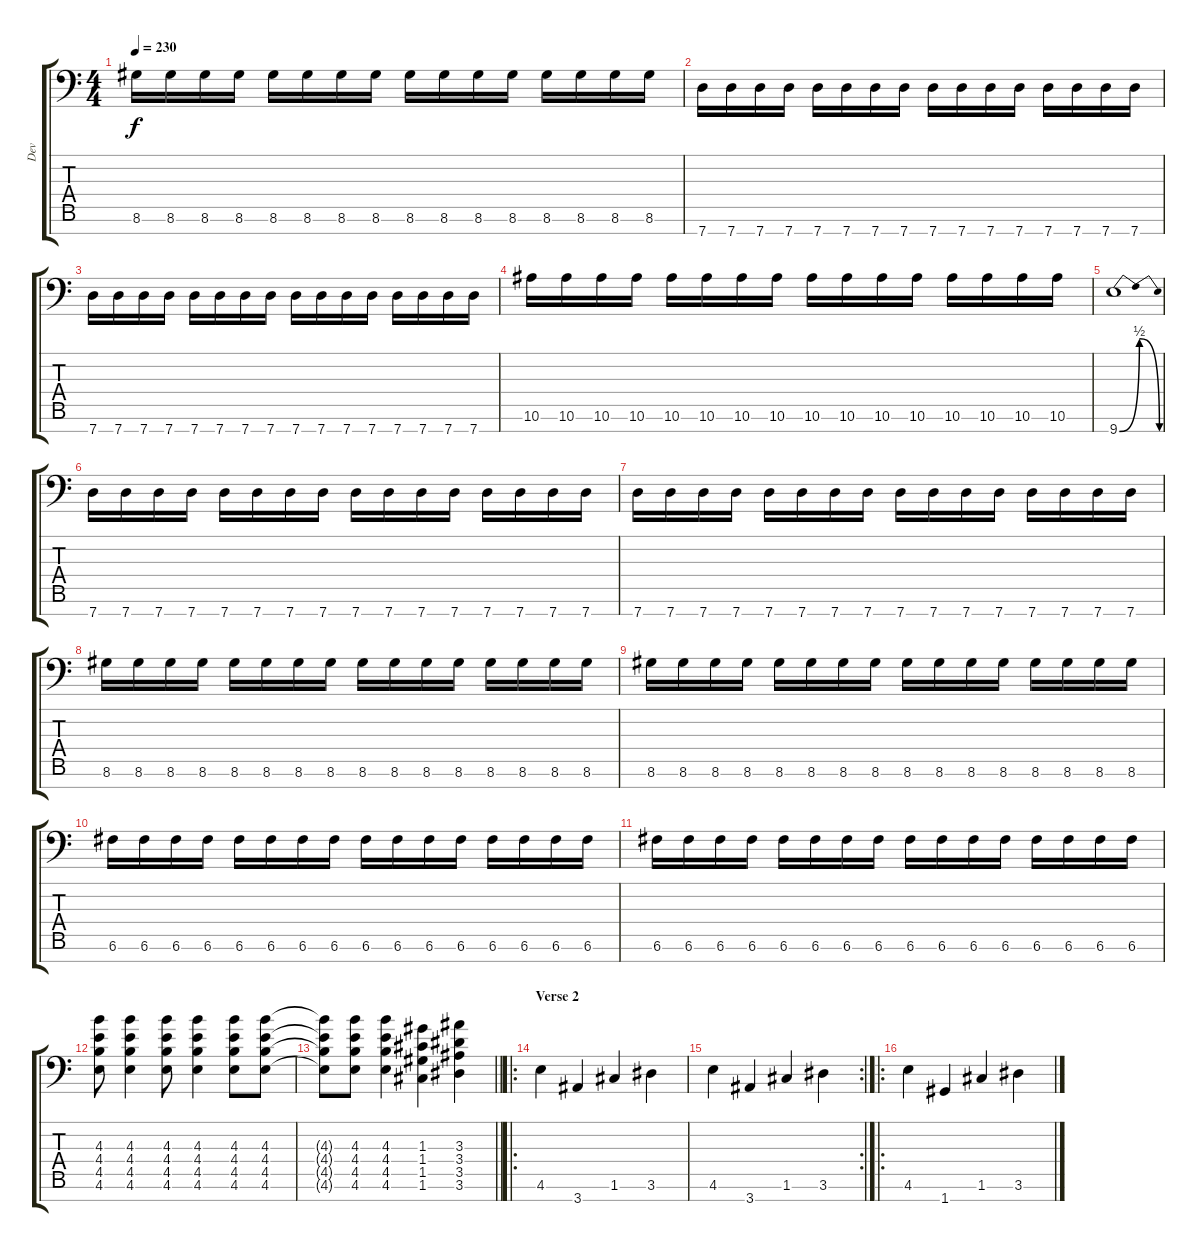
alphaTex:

\track ("Dev " "Dev ") {instrument distortionguitar}
\staff {score tabs}
\tuning (E4 C4 G3 C3 G2 C2 G1) {hide}
\ts (4 4)
\tempo 230
\clef f4
\ks c
8.6.16{dy f} 8.6.16 8.6.16 8.6.16 8.6.16 8.6.16 8.6.16 8.6.16 8.6.16 8.6.16 8.6.16 8.6.16 8.6.16 8.6.16 8.6.16 8.6.16 |
7.7.16 7.7.16 7.7.16 7.7.16 7.7.16 7.7.16 7.7.16 7.7.16 7.7.16 7.7.16 7.7.16 7.7.16 7.7.16 7.7.16 7.7.16 7.7.16 |
7.7.16 7.7.16 7.7.16 7.7.16 7.7.16 7.7.16 7.7.16 7.7.16 7.7.16 7.7.16 7.7.16 7.7.16 7.7.16 7.7.16 7.7.16 7.7.16 |
10.6.16 10.6.16 10.6.16 10.6.16 10.6.16 10.6.16 10.6.16 10.6.16 10.6.16 10.6.16 10.6.16 10.6.16 10.6.16 10.6.16 10.6.16 10.6.16 |
9.7{be (bendrelease 0 0 15 2 38 2 60 0)}.1 |
7.7.16 7.7.16 7.7.16 7.7.16 7.7.16 7.7.16 7.7.16 7.7.16 7.7.16 7.7.16 7.7.16 7.7.16 7.7.16 7.7.16 7.7.16 7.7.16 |
7.7.16 7.7.16 7.7.16 7.7.16 7.7.16 7.7.16 7.7.16 7.7.16 7.7.16 7.7.16 7.7.16 7.7.16 7.7.16 7.7.16 7.7.16 7.7.16 |
8.6.16 8.6.16 8.6.16 8.6.16 8.6.16 8.6.16 8.6.16 8.6.16 8.6.16 8.6.16 8.6.16 8.6.16 8.6.16 8.6.16 8.6.16 8.6.16 |
8.6.16 8.6.16 8.6.16 8.6.16 8.6.16 8.6.16 8.6.16 8.6.16 8.6.16 8.6.16 8.6.16 8.6.16 8.6.16 8.6.16 8.6.16 8.6.16 |
6.6.16 6.6.16 6.6.16 6.6.16 6.6.16 6.6.16 6.6.16 6.6.16 6.6.16 6.6.16 6.6.16 6.6.16 6.6.16 6.6.16 6.6.16 6.6.16 |
6.6.16 6.6.16 6.6.16 6.6.16 6.6.16 6.6.16 6.6.16 6.6.16 6.6.16 6.6.16 6.6.16 6.6.16 6.6.16 6.6.16 6.6.16 6.6.16 |
(4.3 4.4 4.5 4.6).8 (4.3 4.4 4.5 4.6).4 (4.3 4.4 4.5 4.6).8 (4.3 4.4 4.5 4.6).4 (4.3 4.4 4.5 4.6).8 (4.3 4.4 4.5 4.6).8 |
\barLineRight lightlight
(4.3{t} 4.4{t} 4.5{t} 4.6{t}).8 (4.3 4.4 4.5 4.6).8 (4.3 4.4 4.5 4.6).4 (1.3 1.4 1.5 1.6).4 (3.3 3.4 3.5 3.6).4 |
\ro
\section ("" "Verse 2")
4.6.4 3.7.4 1.6.4 3.6.4 |
\rc 2
4.6.4 3.7.4 1.6.4 3.6.4 |
\ro
4.6.4 1.7.4 1.6.4 3.6.4
